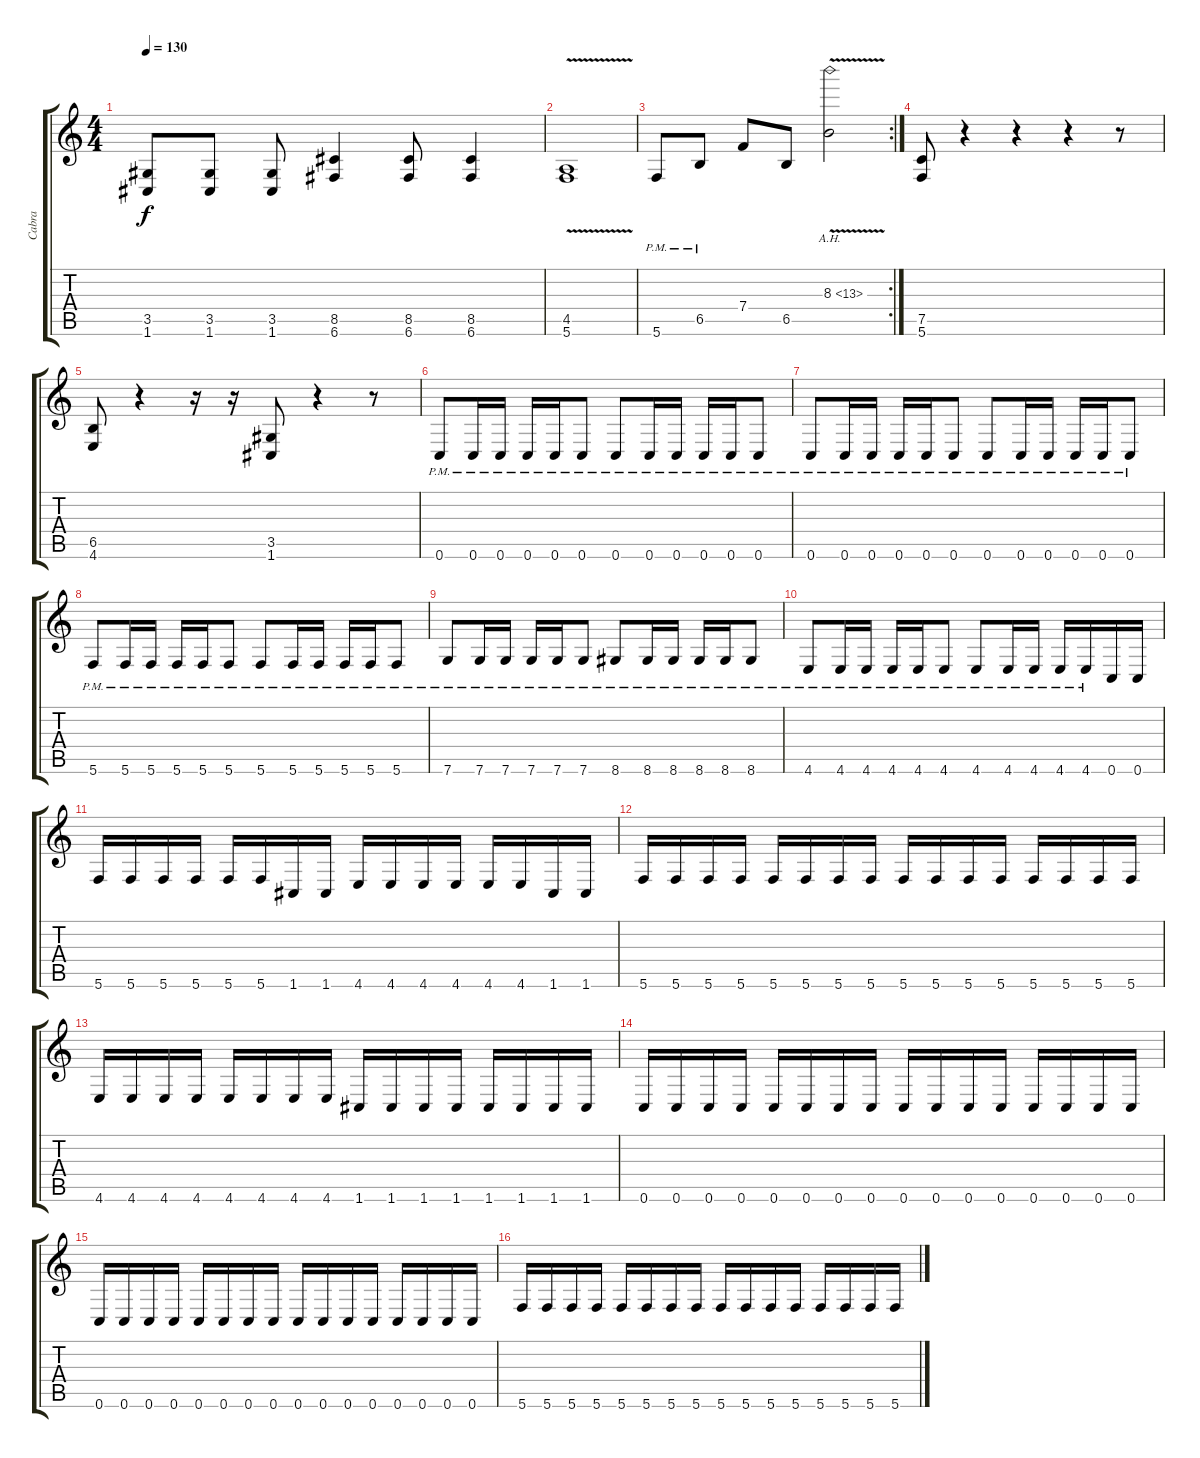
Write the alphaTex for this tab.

\track ("Cabra" "Cabra") {instrument distortionguitar}
\staff {score tabs}
\tuning (C4 G3 Eb3 Bb2 F2 C2) {hide}
\ts (4 4)
\tempo 130
\clef g2
\ks c
(3.5 1.6).8{dy f} (3.5 1.6).8 (3.5 1.6).8 (8.5 6.6).4 (8.5 6.6).8 (8.5 6.6).4 |
(4.5{v} 5.6).1 |
\rc 2
5.6{pm}.8 6.5{pm}.8 7.4.8 6.5.8 8.3{ah 5 v}.2 |
(7.5 5.6).8 r.4 r.4 r.4 r.8 |
(6.5 4.6).8 r.4 r.16 r.16 (3.5 1.6).8 r.4 r.8 |
0.6{pm}.8 0.6{pm}.16 0.6{pm}.16 0.6{pm}.16 0.6{pm}.16 0.6{pm}.8 0.6{pm}.8 0.6{pm}.16 0.6{pm}.16 0.6{pm}.16 0.6{pm}.16 0.6{pm}.8 |
0.6{pm}.8 0.6{pm}.16 0.6{pm}.16 0.6{pm}.16 0.6{pm}.16 0.6{pm}.8 0.6{pm}.8 0.6{pm}.16 0.6{pm}.16 0.6{pm}.16 0.6{pm}.16 0.6{pm}.8 |
5.6{pm}.8 5.6{pm}.16 5.6{pm}.16 5.6{pm}.16 5.6{pm}.16 5.6{pm}.8 5.6{pm}.8 5.6{pm}.16 5.6{pm}.16 5.6{pm}.16 5.6{pm}.16 5.6{pm}.8 |
7.6{pm}.8 7.6{pm}.16 7.6{pm}.16 7.6{pm}.16 7.6{pm}.16 7.6{pm}.8 8.6{pm}.8 8.6{pm}.16 8.6{pm}.16 8.6{pm}.16 8.6{pm}.16 8.6{pm}.8 |
4.6{pm}.8 4.6{pm}.16 4.6{pm}.16 4.6{pm}.16 4.6{pm}.16 4.6{pm}.8 4.6{pm}.8 4.6{pm}.16 4.6{pm}.16 4.6{pm}.16 4.6{pm}.16 0.6.16 0.6.16 |
5.6.16 5.6.16 5.6.16 5.6.16 5.6.16 5.6.16 1.6.16 1.6.16 4.6.16 4.6.16 4.6.16 4.6.16 4.6.16 4.6.16 1.6.16 1.6.16 |
5.6.16 5.6.16 5.6.16 5.6.16 5.6.16 5.6.16 5.6.16 5.6.16 5.6.16 5.6.16 5.6.16 5.6.16 5.6.16 5.6.16 5.6.16 5.6.16 |
4.6.16 4.6.16 4.6.16 4.6.16 4.6.16 4.6.16 4.6.16 4.6.16 1.6.16 1.6.16 1.6.16 1.6.16 1.6.16 1.6.16 1.6.16 1.6.16 |
0.6.16 0.6.16 0.6.16 0.6.16 0.6.16 0.6.16 0.6.16 0.6.16 0.6.16 0.6.16 0.6.16 0.6.16 0.6.16 0.6.16 0.6.16 0.6.16 |
0.6.16 0.6.16 0.6.16 0.6.16 0.6.16 0.6.16 0.6.16 0.6.16 0.6.16 0.6.16 0.6.16 0.6.16 0.6.16 0.6.16 0.6.16 0.6.16 |
5.6.16 5.6.16 5.6.16 5.6.16 5.6.16 5.6.16 5.6.16 5.6.16 5.6.16 5.6.16 5.6.16 5.6.16 5.6.16 5.6.16 5.6.16 5.6.16
